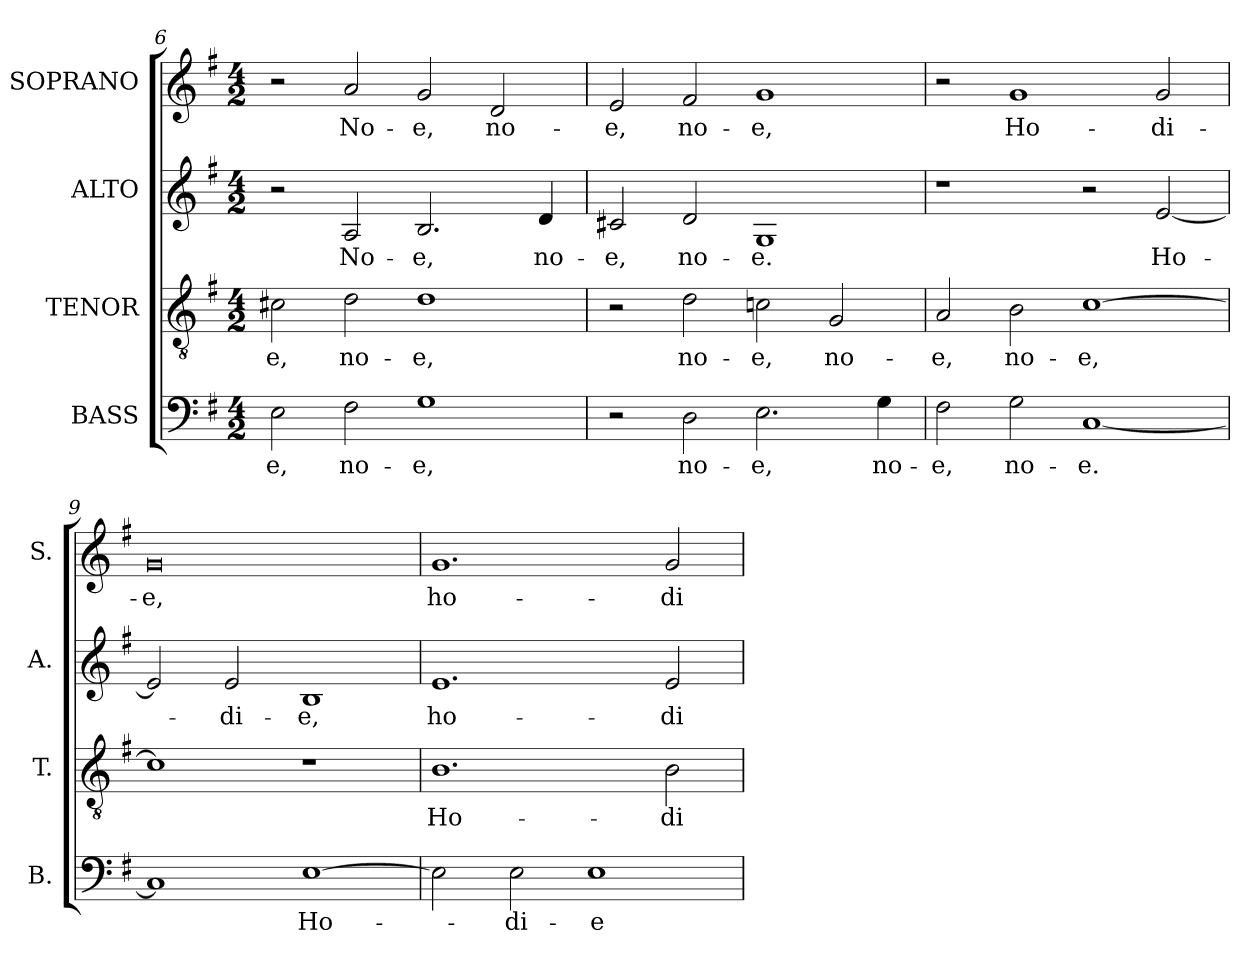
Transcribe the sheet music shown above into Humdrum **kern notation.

**kern	**text	**kern	**text	**kern	**text	**kern	**text
*part4	*part4	*part3	*part3	*part2	*part2	*part1	*part1
*staff4	*staff4	*staff3	*staff3	*staff2	*staff2	*staff1	*staff1
*I"BASS	*	*I"TENOR	*	*I"ALTO	*	*I"SOPRANO	*
*I'B.	*	*I'T.	*	*I'A.	*	*I'S.	*
*clefF4	*	*clefGv2	*	*clefG2	*	*clefG2	*
*	*	*ITrd7c12	*	*	*	*	*
*k[f#]	*	*k[f#]	*	*k[f#]	*	*k[f#]	*
*G:	*	*G:	*	*G:	*	*G:	*
*M4/2	*	*M4/2	*	*M4/2	*	*M4/2	*
=6	=6	=6	=6	=6	=6	=6	=6
!	!LO:LY:b:color=#000000	!	!	!	!	!	!
!	!	!	!LO:LY:b:color=#000000	!	!	!	!
2Ei\	-e,	2C#Xi\	-e,	2r	.	2r	.
!	!LO:LY:b:color=#000000	!	!	!	!	!	!
!	!	!	!LO:LY:b:color=#000000	!	!	!	!
!	!	!	!	!	!LO:LY:b:color=#000000	!	!
!	!	!	!	!	!	!	!LO:LY:b:color=#000000
2F#i\	no-	2Di\	no-	2Ai/	No-	2ai/	No-
!	!LO:LY:b:color=#000000	!	!	!	!	!	!
!	!	!	!LO:LY:b:color=#000000	!	!	!	!
!	!	!	!	!	!LO:LY:b:color=#000000	!	!
!	!	!	!	!	!	!	!LO:LY:b:color=#000000
1Gi	-e,	1Di	-e,	2.Bi/	-e,	2gi/	-e,
!	!	!	!	!	!	!	!LO:LY:b:color=#000000
.	.	.	.	.	.	2di/	no-
!	!	!	!	!	!LO:LY:b:color=#000000	!	!
.	.	.	.	4di/	no-	.	.
=7	=7	=7	=7	=7	=7	=7	=7
!	!	!	!	!	!LO:LY:b:color=#000000	!	!
!	!	!	!	!	!	!	!LO:LY:b:color=#000000
2r	.	2r	.	2c#Xi/	-e,	2ei/	-e,
!	!LO:LY:b:color=#000000	!	!	!	!	!	!
!	!	!	!LO:LY:b:color=#000000	!	!	!	!
!	!	!	!	!	!LO:LY:b:color=#000000	!	!
!	!	!	!	!	!	!	!LO:LY:b:color=#000000
2Di\	no-	2Di\	no-	2di/	no-	2f#i/	no-
!	!LO:LY:b:color=#000000	!	!	!	!	!	!
!	!	!	!LO:LY:b:color=#000000	!	!	!	!
!	!	!	!	!	!LO:LY:b:color=#000000	!	!
!	!	!	!	!	!	!	!LO:LY:b:color=#000000
2.Ei\	-e,	2Cni\	-e,	1Gi	-e.	1gi	-e,
!	!	!	!LO:LY:b:color=#000000	!	!	!	!
.	.	2GGi/	no-	.	.	.	.
!	!LO:LY:b:color=#000000	!	!	!	!	!	!
4Gi\	no-	.	.	.	.	.	.
!!LO:LB:g=z
=8	=8	=8	=8	=8	=8	=8	=8
!	!LO:LY:b:color=#000000	!	!	!	!	!	!
!	!	!	!LO:LY:b:color=#000000	!	!	!	!
2F#i\	-e,	2AAi/	-e,	1r	.	2r	.
!	!LO:LY:b:color=#000000	!	!	!	!	!	!
!	!	!	!LO:LY:b:color=#000000	!	!	!	!
!	!	!	!	!	!	!	!LO:LY:b:color=#000000
2Gi\	no-	2BBi\	no-	.	.	1gi	Ho-
!	!LO:LY:b:color=#000000	!	!	!	!	!	!
!	!	!	!LO:LY:b:color=#000000	!	!	!	!
[<1Ci	-e.	[>1Ci	-e,	2r	.	.	.
!	!	!	!	!	!LO:LY:b:color=#000000	!	!
!	!	!	!	!	!	!	!LO:LY:b:color=#000000
.	.	.	.	[<2ei/	Ho-	2gi/	-di-
=9	=9	=9	=9	=9	=9	=9	=9
!	!	!	!	!	!	!	!LO:LY:b:color=#000000
1Ci]	.	1Ci]	.	2ei/]	.	0gi	-e,
!	!	!	!	!	!LO:LY:b:color=#000000	!	!
.	.	.	.	2ei/	-di-	.	.
!	!LO:LY:b:color=#000000	!	!	!	!	!	!
!	!	!	!	!	!LO:LY:b:color=#000000	!	!
[>1Ei	Ho-	1r	.	1Bi	-e,	.	.
=10	=10	=10	=10	=10	=10	=10	=10
!	!	!	!LO:LY:b:color=#000000	!	!	!	!
!	!	!	!	!	!LO:LY:b:color=#000000	!	!
!	!	!	!	!	!	!	!LO:LY:b:color=#000000
2Ei\]	.	1.BBi	Ho-	1.ei	ho-	1.gi	ho-
!	!LO:LY:b:color=#000000	!	!	!	!	!	!
2Ei\	-di-	.	.	.	.	.	.
!	!LO:LY:b:color=#000000	!	!	!	!	!	!
1Ei	-e	.	.	.	.	.	.
!	!	!	!LO:LY:b:color=#000000	!	!	!	!
!	!	!	!	!	!LO:LY:b:color=#000000	!	!
!	!	!	!	!	!	!	!LO:LY:b:color=#000000
.	.	2BBi\	-di-	2ei/	-di-	2gi/	-di-
=	=	=	=	=	=	=	=
*-	*-	*-	*-	*-	*-	*-	*-
